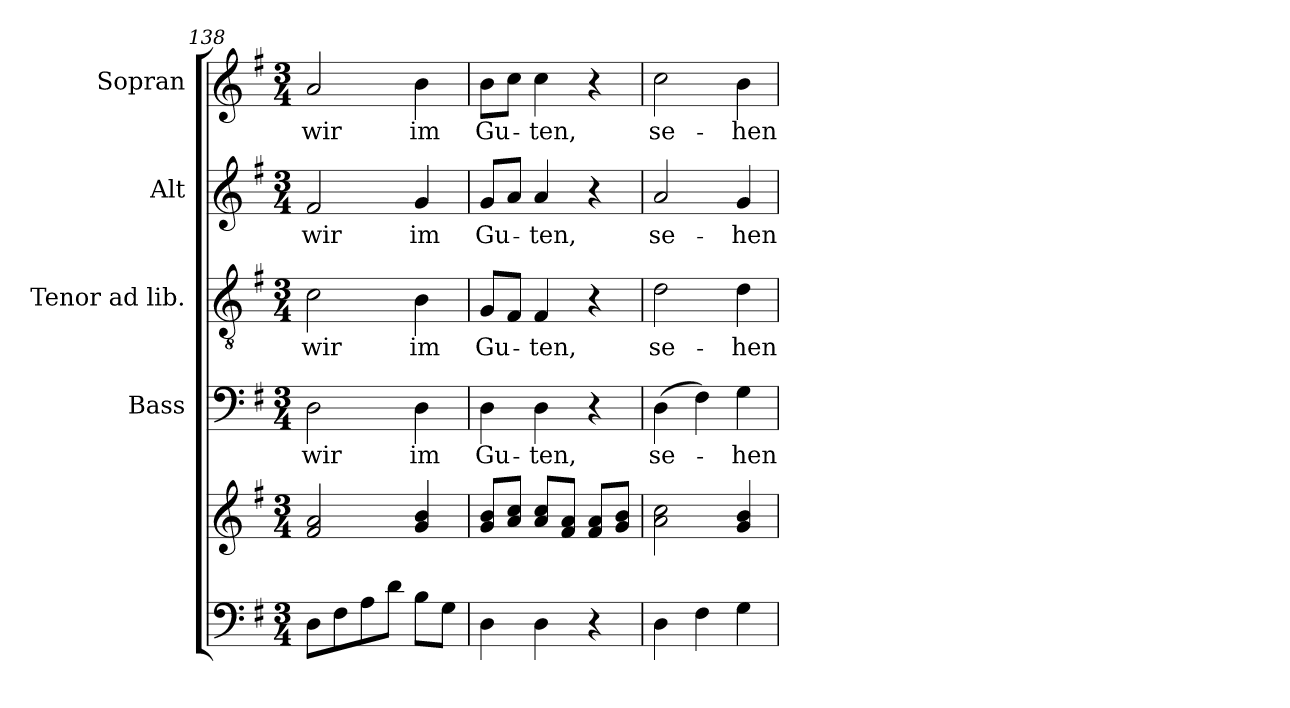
**kern	**kern	**kern	**text	**kern	**text	**kern	**text	**kern	**text
*part5	*part5	*part4	*part4	*part3	*part3	*part2	*part2	*part1	*part1
*staff6	*staff5	*staff4	*staff4	*staff3	*staff3	*staff2	*staff2	*staff1	*staff1
*	*	*I"Bass	*	*I"Tenor ad lib.	*	*I"Alt	*	*I"Sopran	*
*	*	*I'B.	*	*I'T.	*	*I'A.	*	*I'S.	*
*clefF4	*clefG2	*clefF4	*	*clefGv2	*	*clefG2	*	*clefG2	*
*k[f#]	*k[f#]	*k[f#]	*	*k[f#]	*	*k[f#]	*	*k[f#]	*
*G:	*G:	*G:	*	*G:	*	*G:	*	*G:	*
*M3/4	*M3/4	*M3/4	*	*M3/4	*	*M3/4	*	*M3/4	*
=138	=138	=138	=138	=138	=138	=138	=138	=138	=138
!	!	!	!LO:LY:b	!	!LO:LY:b	!	!LO:LY:b	!	!LO:LY:b
8D\L	2f#/ 2a/	2D\	wir	2c\	wir	2f#/	wir	2a/	wir
8F#\	.	.	.	.	.	.	.	.	.
8A\	.	.	.	.	.	.	.	.	.
8d\J	.	.	.	.	.	.	.	.	.
!	!	!	!LO:LY:b	!	!LO:LY:b	!	!LO:LY:b	!	!LO:LY:b
8B\L	4g/ 4b/	4D\	im	4B\	im	4g/	im	4b\	im
8G\J	.	.	.	.	.	.	.	.	.
=139	=139	=139	=139	=139	=139	=139	=139	=139	=139
!	!	!	!LO:LY:b	!	!LO:LY:b	!	!LO:LY:b	!	!LO:LY:b
4D\	8g/ 8b/L	4D\	Gu-	8G/L	Gu-	8g/L	Gu-	8b\L	Gu-
.	8a/ 8cc/J	.	.	8F#/J	.	8a/J	.	8cc\J	.
!	!	!	!LO:LY:b	!	!LO:LY:b	!	!LO:LY:b	!	!LO:LY:b
4D\	8a/ 8cc/L	4D\	-ten,	4F#/	-ten,	4a/	-ten,	4cc\	-ten,
.	8f#/ 8a/J	.	.	.	.	.	.	.	.
4r	8f#/ 8a/L	4r	.	4r	.	4r	.	4r	.
.	8g/ 8b/J	.	.	.	.	.	.	.	.
=140	=140	=140	=140	=140	=140	=140	=140	=140	=140
!	!	!	!LO:LY:b	!	!LO:LY:b	!	!LO:LY:b	!	!LO:LY:b
4D\	2a\ 2cc\	(>4D\	se-	2d\	se-	2a/	se-	2cc\	se-
4F#\	.	4F#\)	.	.	.	.	.	.	.
!	!	!	!LO:LY:b	!	!LO:LY:b	!	!LO:LY:b	!	!LO:LY:b
4G\	4g/ 4b/	4G\	-hen	4d\	-hen	4g/	-hen	4b\	-hen
=	=	=	=	=	=	=	=	=	=
*-	*-	*-	*-	*-	*-	*-	*-	*-	*-
